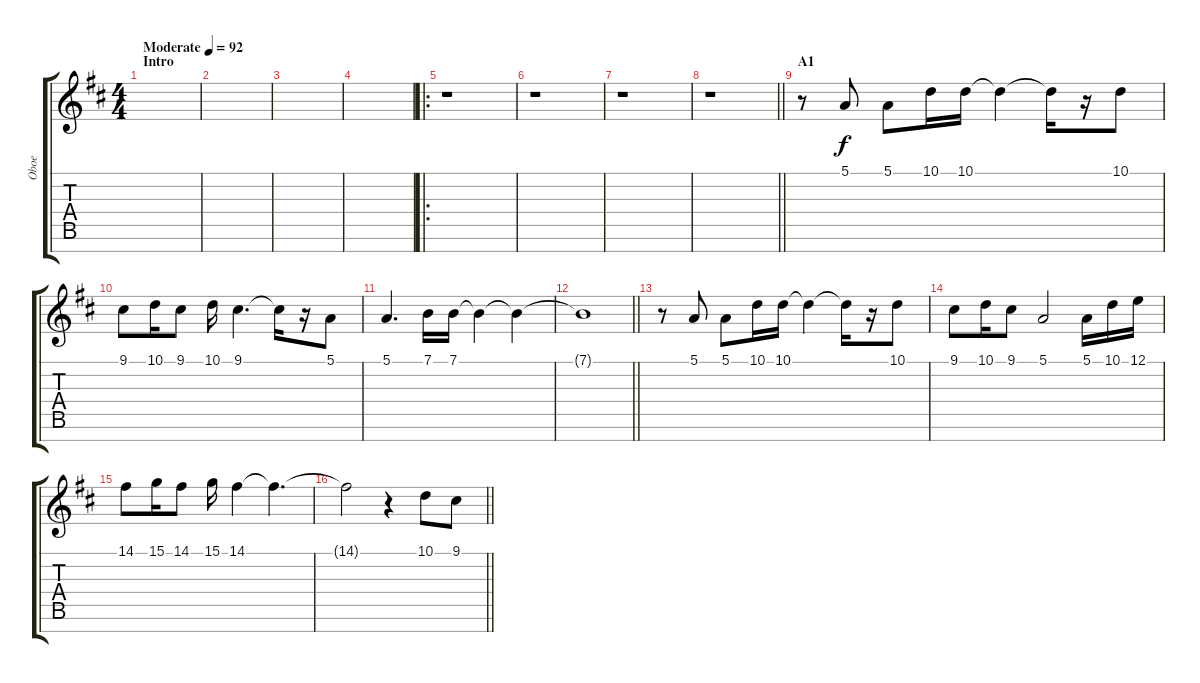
\track ("Oboe" "Oboe") {instrument oboe}
\staff {score tabs}
\tuning (E4 B3 G3 D3 A2 E2 B1) {hide}
\ts (4 4)
\section ("" "Intro")
\tempo (92 "Moderate")
\clef g2
\ks d
|
|
|
|
\ro
r.1 |
r.1 |
r.1 |
\barLineRight lightlight
r.1 |
\section ("" "A1")
r.8{volume 11} 5.1.8 5.1.8 10.1.16 10.1.16 10.1{t}.4 10.1{t}.16 r.16 10.1.8 |
9.1.8 10.1.16 9.1.8 10.1.16 9.1.4{d} 9.1{t}.16 r.16 5.1.8 |
5.1.4{d} 7.1.16 7.1.16 7.1{t}.4 7.1{t}.4{volume 0} |
\barLineRight lightlight
7.1{t}.1 |
r.8{volume 11} 5.1.8 5.1.8 10.1.16 10.1.16 10.1{t}.4 10.1{t}.16 r.16 10.1.8 |
9.1.8 10.1.16 9.1.8 5.1.2 5.1.16 10.1.16 12.1.16 |
14.1.8 15.1.16 14.1.8 15.1.16 14.1.4 14.1{t}.4{d volume 0} |
\barLineRight lightlight
14.1{t}.2 r.4{volume 11} 10.1.8 9.1.8
